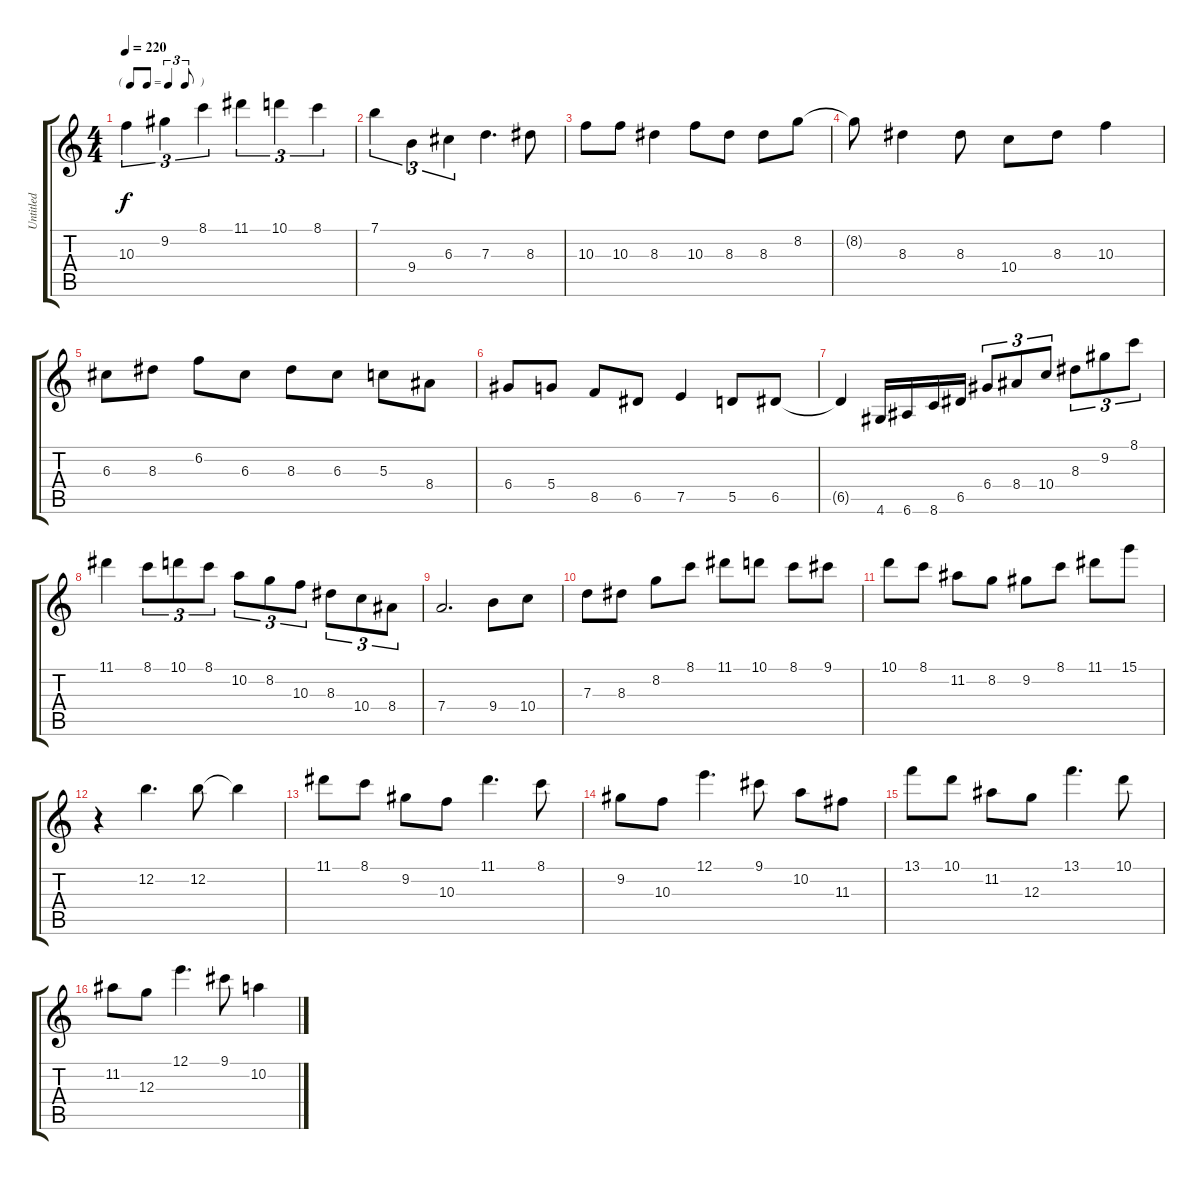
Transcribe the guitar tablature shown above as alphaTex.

\track ("Untitled" "Untitled") {instrument acousticguitarnylon}
\staff {score tabs}
\tuning (E4 B3 G3 D3 A2 E2) {hide}
\ts (4 4)
\tf triplet8th
\tempo 220
\clef g2
\ks c
10.3.4{tu (3 2) dy f} 9.2.4{tu (3 2)} 8.1.4{tu (3 2)} 11.1.4{tu (3 2)} 10.1.4{tu (3 2)} 8.1.4{tu (3 2)} |
7.1.4{tu (3 2)} 9.4.4{tu (3 2)} 6.3.4{tu (3 2)} 7.3.4{d} 8.3.8 |
10.3.8 10.3.8 8.3.4 10.3.8 8.3.8 8.3.8 8.2.8 |
8.2{t}.8 8.3.4 8.3.8 10.4.8 8.3.8 10.3.4 |
6.3.8 8.3.8 6.2.8 6.3.8 8.3.8 6.3.8 5.3.8 8.4.8 |
6.4.8 5.4.8 8.5.8 6.5.8 7.5.4 5.5.8 6.5.8 |
6.5{t}.4 4.6.16 6.6.16 8.6.16 6.5.16 6.4.8{tu (3 2)} 8.4.8{tu (3 2)} 10.4.8{tu (3 2)} 8.3.8{tu (3 2)} 9.2.8{tu (3 2)} 8.1.8{tu (3 2)} |
11.1.4 8.1.8{tu (3 2)} 10.1.8{tu (3 2)} 8.1.8{tu (3 2)} 10.2.8{tu (3 2)} 8.2.8{tu (3 2)} 10.3.8{tu (3 2)} 8.3.8{tu (3 2)} 10.4.8{tu (3 2)} 8.4.8{tu (3 2)} |
7.4.2{d} 9.4.8 10.4.8 |
7.3.8 8.3.8 8.2.8 8.1.8 11.1.8 10.1.8 8.1.8 9.1.8 |
10.1.8 8.1.8 11.2.8 8.2.8 9.2.8 8.1.8 11.1.8 15.1.8 |
r.4 12.2.4{d} 12.2.8 12.2{t}.4 |
11.1.8 8.1.8 9.2.8 10.3.8 11.1.4{d} 8.1.8 |
9.2.8 10.3.8 12.1.4{d} 9.1.8 10.2.8 11.3.8 |
13.1.8 10.1.8 11.2.8 12.3.8 13.1.4{d} 10.1.8 |
11.2.8 12.3.8 12.1.4{d} 9.1.8 10.2.4
